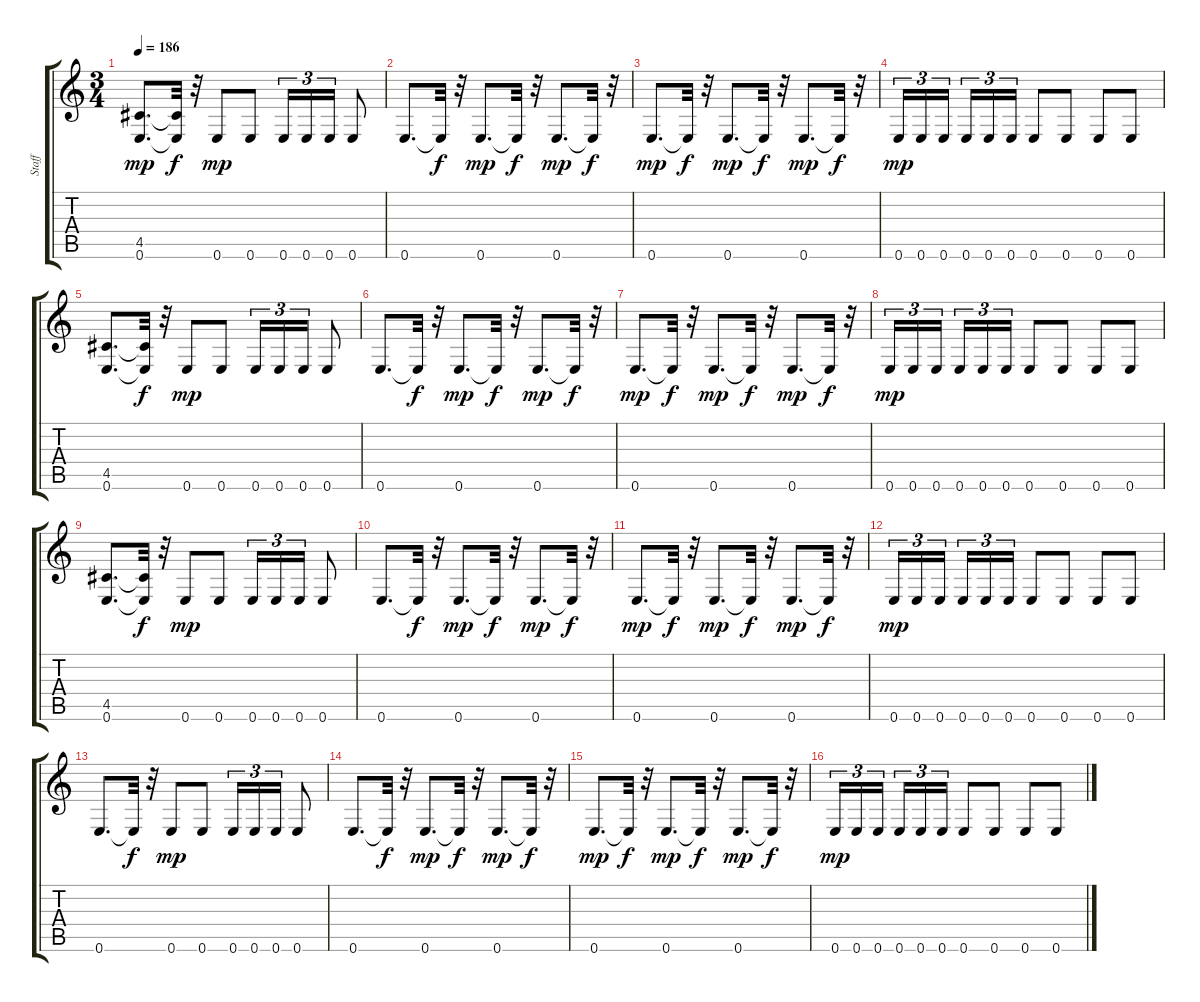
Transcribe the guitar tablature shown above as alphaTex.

\track ("Staff" "Staff") {instrument acousticguitarsteel}
\staff {score tabs}
\tuning (E4 B3 G3 D3 A2 E2) {hide}
\ts (3 4)
\tempo 186
\clef g2
\ks c
(4.5 0.6).8{d dy mp} (4.5{t} 0.6{t}).32{dy f} r.32 0.6.8{dy mp} 0.6.8 0.6.16{tu (3 2)} 0.6.16{tu (3 2)} 0.6.16{tu (3 2)} 0.6.8 |
0.6.8{d} 0.6{t}.32{dy f} r.32 0.6.8{d dy mp} 0.6{t}.32{dy f} r.32 0.6.8{d dy mp} 0.6{t}.32{dy f} r.32 |
0.6.8{d dy mp} 0.6{t}.32{dy f} r.32 0.6.8{d dy mp} 0.6{t}.32{dy f} r.32 0.6.8{d dy mp} 0.6{t}.32{dy f} r.32 |
0.6.16{tu (3 2) dy mp} 0.6.16{tu (3 2)} 0.6.16{tu (3 2) beam splitsecondary} 0.6.16{tu (3 2)} 0.6.16{tu (3 2)} 0.6.16{tu (3 2)} 0.6.8 0.6.8 0.6.8 0.6.8 |
(4.5 0.6).8{d} (4.5{t} 0.6{t}).32{dy f} r.32 0.6.8{dy mp} 0.6.8 0.6.16{tu (3 2)} 0.6.16{tu (3 2)} 0.6.16{tu (3 2)} 0.6.8 |
0.6.8{d} 0.6{t}.32{dy f} r.32 0.6.8{d dy mp} 0.6{t}.32{dy f} r.32 0.6.8{d dy mp} 0.6{t}.32{dy f} r.32 |
0.6.8{d dy mp} 0.6{t}.32{dy f} r.32 0.6.8{d dy mp} 0.6{t}.32{dy f} r.32 0.6.8{d dy mp} 0.6{t}.32{dy f} r.32 |
0.6.16{tu (3 2) dy mp} 0.6.16{tu (3 2)} 0.6.16{tu (3 2) beam splitsecondary} 0.6.16{tu (3 2)} 0.6.16{tu (3 2)} 0.6.16{tu (3 2)} 0.6.8 0.6.8 0.6.8 0.6.8 |
(4.5 0.6).8{d} (4.5{t} 0.6{t}).32{dy f} r.32 0.6.8{dy mp} 0.6.8 0.6.16{tu (3 2)} 0.6.16{tu (3 2)} 0.6.16{tu (3 2)} 0.6.8 |
0.6.8{d} 0.6{t}.32{dy f} r.32 0.6.8{d dy mp} 0.6{t}.32{dy f} r.32 0.6.8{d dy mp} 0.6{t}.32{dy f} r.32 |
0.6.8{d dy mp} 0.6{t}.32{dy f} r.32 0.6.8{d dy mp} 0.6{t}.32{dy f} r.32 0.6.8{d dy mp} 0.6{t}.32{dy f} r.32 |
0.6.16{tu (3 2) dy mp} 0.6.16{tu (3 2)} 0.6.16{tu (3 2) beam splitsecondary} 0.6.16{tu (3 2)} 0.6.16{tu (3 2)} 0.6.16{tu (3 2)} 0.6.8 0.6.8 0.6.8 0.6.8 |
0.6.8{d} 0.6{t}.32{dy f} r.32 0.6.8{dy mp} 0.6.8 0.6.16{tu (3 2)} 0.6.16{tu (3 2)} 0.6.16{tu (3 2)} 0.6.8 |
0.6.8{d} 0.6{t}.32{dy f} r.32 0.6.8{d dy mp} 0.6{t}.32{dy f} r.32 0.6.8{d dy mp} 0.6{t}.32{dy f} r.32 |
0.6.8{d dy mp} 0.6{t}.32{dy f} r.32 0.6.8{d dy mp} 0.6{t}.32{dy f} r.32 0.6.8{d dy mp} 0.6{t}.32{dy f} r.32 |
0.6.16{tu (3 2) dy mp} 0.6.16{tu (3 2)} 0.6.16{tu (3 2) beam splitsecondary} 0.6.16{tu (3 2)} 0.6.16{tu (3 2)} 0.6.16{tu (3 2)} 0.6.8 0.6.8 0.6.8 0.6.8
